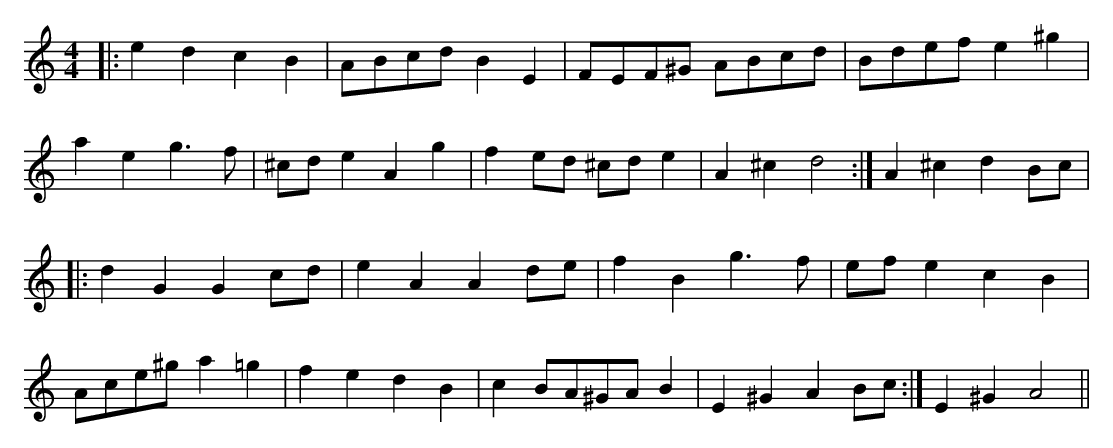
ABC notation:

X:1
M:4/4
K:Amin
|:e2d2c2B2| ABcdB2E2| FEF^G ABcd| Bdef e2 ^g2|
a2 e2 g3 f|^cd e2 A2 g2| f2 ed ^cd e2| A2 ^c2 d4:| A2 ^c2 d2Bc|
|: d2G2G2 cd| e2 A2A2de| f2B2g3f| ef e2 c2B2|
Ace^ga2=g2|f2e2d2B2|c2 BA^GAB2| E2^G2A2Bc:| E2^G2A4||
